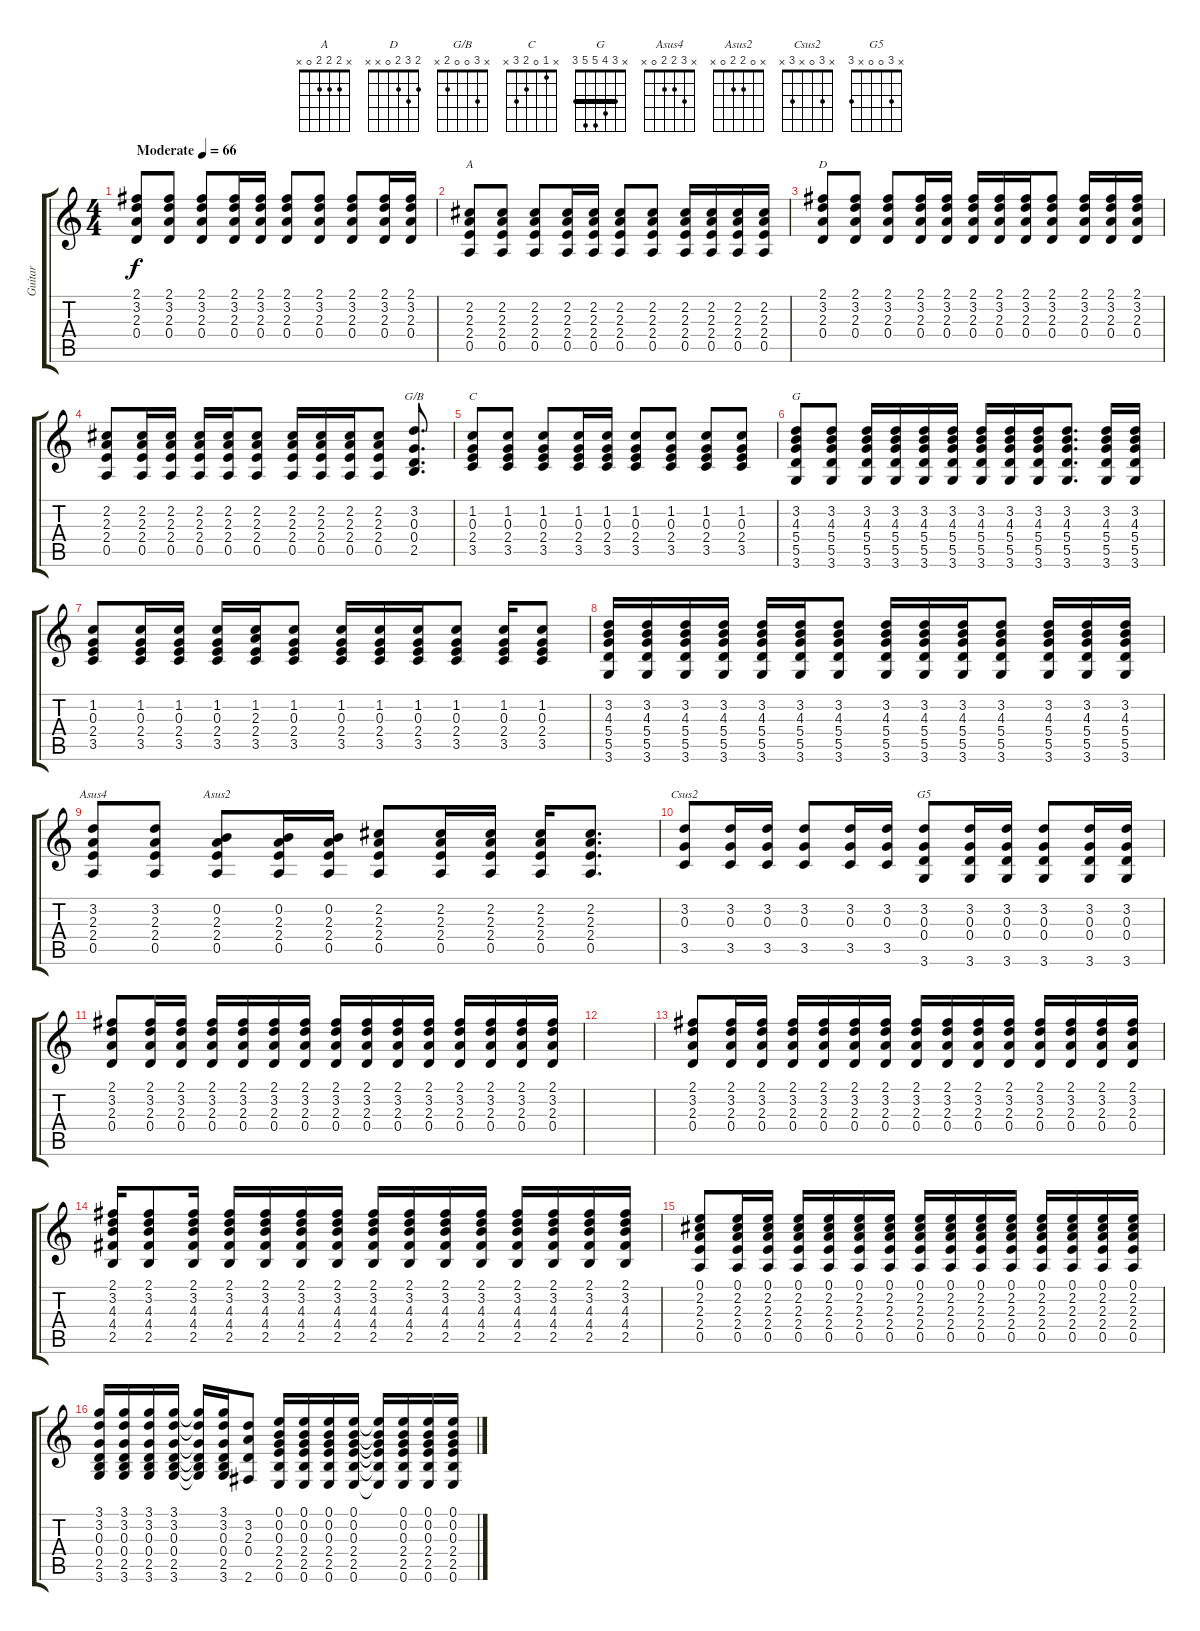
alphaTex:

\track ("Guitar" "Guitar") {instrument electricguitarclean}
\staff {score tabs}
\tuning (E4 B3 G3 D3 A2 E2) {hide}
\chord ("A" x 2 2 2 0 x)
\chord ("D" 2 3 2 0 x x)
\chord ("G/B" x 3 0 0 2 x)
\chord ("C" x 1 0 2 3 x)
\chord ("G" x 3 4 5 5 3) {barre 3}
\chord ("Asus4" x 3 2 2 0 x)
\chord ("Asus2" x 0 2 2 0 x)
\chord ("Csus2" x 3 0 x 3 x)
\chord ("G5" x 3 0 0 x 3)
\ts (4 4)
\tempo (66 "Moderate")
\clef g2
\ks c
(2.1 3.2 2.3 0.4).8{dy f instrument electricguitarclean} (2.1 3.2 2.3 0.4).8 (2.1 3.2 2.3 0.4).8 (2.1 3.2 2.3 0.4).16 (2.1 3.2 2.3 0.4).16 (2.1 3.2 2.3 0.4).8 (2.1 3.2 2.3 0.4).8 (2.1 3.2 2.3 0.4).8 (2.1 3.2 2.3 0.4).16 (2.1 3.2 2.3 0.4).16 |
(2.2 2.3 2.4 0.5).8{ch "A"} (2.2 2.3 2.4 0.5).8 (2.2 2.3 2.4 0.5).8 (2.2 2.3 2.4 0.5).16 (2.2 2.3 2.4 0.5).16 (2.2 2.3 2.4 0.5).8 (2.2 2.3 2.4 0.5).8 (2.2 2.3 2.4 0.5).16 (2.2 2.3 2.4 0.5).16 (2.2 2.3 2.4 0.5).16 (2.2 2.3 2.4 0.5).16 |
(2.1 3.2 2.3 0.4).8{ch "D"} (2.1 3.2 2.3 0.4).8 (2.1 3.2 2.3 0.4).8 (2.1 3.2 2.3 0.4).16 (2.1 3.2 2.3 0.4).16 (2.1 3.2 2.3 0.4).16 (2.1 3.2 2.3 0.4).16 (2.1 3.2 2.3 0.4).16 (2.1 3.2 2.3 0.4).8 (2.1 3.2 2.3 0.4).16 (2.1 3.2 2.3 0.4).16 (2.1 3.2 2.3 0.4).16 |
(2.2 2.3 2.4 0.5).8 (2.2 2.3 2.4 0.5).16 (2.2 2.3 2.4 0.5).16 (2.2 2.3 2.4 0.5).16 (2.2 2.3 2.4 0.5).16 (2.2 2.3 2.4 0.5).8 (2.2 2.3 2.4 0.5).16 (2.2 2.3 2.4 0.5).16 (2.2 2.3 2.4 0.5).16 (2.2 2.3 2.4 0.5).8 (3.2 0.3 0.4 2.5).8{d ch "G/B"} |
(1.2 0.3 2.4 3.5).8{ch "C"} (1.2 0.3 2.4 3.5).8 (1.2 0.3 2.4 3.5).8 (1.2 0.3 2.4 3.5).16 (1.2 0.3 2.4 3.5).16 (1.2 0.3 2.4 3.5).8 (1.2 0.3 2.4 3.5).8 (1.2 0.3 2.4 3.5).8 (1.2 0.3 2.4 3.5).8 |
(3.2 4.3 5.4 5.5 3.6).8{ch "G"} (3.2 4.3 5.4 5.5 3.6).8 (3.2 4.3 5.4 5.5 3.6).16 (3.2 4.3 5.4 5.5 3.6).16 (3.2 4.3 5.4 5.5 3.6).16 (3.2 4.3 5.4 5.5 3.6).16 (3.2 4.3 5.4 5.5 3.6).16 (3.2 4.3 5.4 5.5 3.6).16 (3.2 4.3 5.4 5.5 3.6).16 (3.2 4.3 5.4 5.5 3.6).8{d} (3.2 4.3 5.4 5.5 3.6).16 (3.2 4.3 5.4 5.5 3.6).16 |
(1.2 0.3 2.4 3.5).8 (1.2 0.3 2.4 3.5).16 (1.2 0.3 2.4 3.5).16 (1.2 0.3 2.4 3.5).16 (1.2 2.3 2.4 3.5).16 (1.2 0.3 2.4 3.5).8 (1.2 0.3 2.4 3.5).16 (1.2 0.3 2.4 3.5).16 (1.2 0.3 2.4 3.5).16 (1.2 0.3 2.4 3.5).8 (1.2 0.3 2.4 3.5).16 (1.2 0.3 2.4 3.5).8 |
(3.2 4.3 5.4 5.5 3.6).16 (3.2 4.3 5.4 5.5 3.6).16 (3.2 4.3 5.4 5.5 3.6).16 (3.2 4.3 5.4 5.5 3.6).16 (3.2 4.3 5.4 5.5 3.6).16 (3.2 4.3 5.4 5.5 3.6).16 (3.2 4.3 5.4 5.5 3.6).8 (3.2 4.3 5.4 5.5 3.6).16 (3.2 4.3 5.4 5.5 3.6).16 (3.2 4.3 5.4 5.5 3.6).16 (3.2 4.3 5.4 5.5 3.6).8 (3.2 4.3 5.4 5.5 3.6).16 (3.2 4.3 5.4 5.5 3.6).16 (3.2 4.3 5.4 5.5 3.6).16 |
(3.2 2.3 2.4 0.5).8{ch "Asus4"} (3.2 2.3 2.4 0.5).8 (0.2 2.3 2.4 0.5).8{ch "Asus2"} (0.2 2.3 2.4 0.5).16 (0.2 2.3 2.4 0.5).16 (2.2 2.3 2.4 0.5).8 (2.2 2.3 2.4 0.5).16 (2.2 2.3 2.4 0.5).16 (2.2 2.3 2.4 0.5).16 (2.2 2.3 2.4 0.5).8{d} |
(3.2 0.3 3.5).8{ch "Csus2"} (3.2 0.3 3.5).16 (3.2 0.3 3.5).16 (3.2 0.3 3.5).8 (3.2 0.3 3.5).16 (3.2 0.3 3.5).16 (3.2 0.3 0.4 3.6).8{ch "G5"} (3.2 0.3 0.4 3.6).16 (3.2 0.3 0.4 3.6).16 (3.2 0.3 0.4 3.6).8 (3.2 0.3 0.4 3.6).16 (3.2 0.3 0.4 3.6).16 |
(2.1 3.2 2.3 0.4).8 (2.1 3.2 2.3 0.4).16 (2.1 3.2 2.3 0.4).16 (2.1 3.2 2.3 0.4).16 (2.1 3.2 2.3 0.4).16 (2.1 3.2 2.3 0.4).16 (2.1 3.2 2.3 0.4).16 (2.1 3.2 2.3 0.4).16 (2.1 3.2 2.3 0.4).16 (2.1 3.2 2.3 0.4).16 (2.1 3.2 2.3 0.4).16 (2.1 3.2 2.3 0.4).16 (2.1 3.2 2.3 0.4).16 (2.1 3.2 2.3 0.4).16 (2.1 3.2 2.3 0.4).16 |
|
(2.1 3.2 2.3 0.4).8 (2.1 3.2 2.3 0.4).16 (2.1 3.2 2.3 0.4).16 (2.1 3.2 2.3 0.4).16 (2.1 3.2 2.3 0.4).16 (2.1 3.2 2.3 0.4).16 (2.1 3.2 2.3 0.4).16 (2.1 3.2 2.3 0.4).16 (2.1 3.2 2.3 0.4).16 (2.1 3.2 2.3 0.4).16 (2.1 3.2 2.3 0.4).16 (2.1 3.2 2.3 0.4).16 (2.1 3.2 2.3 0.4).16 (2.1 3.2 2.3 0.4).16 (2.1 3.2 2.3 0.4).16 |
(2.1 3.2 4.3 4.4 2.5).16 (2.1 3.2 4.3 4.4 2.5).8 (2.1 3.2 4.3 4.4 2.5).16 (2.1 3.2 4.3 4.4 2.5).16 (2.1 3.2 4.3 4.4 2.5).16 (2.1 3.2 4.3 4.4 2.5).16 (2.1 3.2 4.3 4.4 2.5).16 (2.1 3.2 4.3 4.4 2.5).16 (2.1 3.2 4.3 4.4 2.5).16 (2.1 3.2 4.3 4.4 2.5).16 (2.1 3.2 4.3 4.4 2.5).16 (2.1 3.2 4.3 4.4 2.5).16 (2.1 3.2 4.3 4.4 2.5).16 (2.1 3.2 4.3 4.4 2.5).16 (2.1 3.2 4.3 4.4 2.5).16 |
(0.1 2.2 2.3 2.4 0.5).8 (0.1 2.2 2.3 2.4 0.5).16 (0.1 2.2 2.3 2.4 0.5).16 (0.1 2.2 2.3 2.4 0.5).16 (0.1 2.2 2.3 2.4 0.5).16 (0.1 2.2 2.3 2.4 0.5).16 (0.1 2.2 2.3 2.4 0.5).16 (0.1 2.2 2.3 2.4 0.5).16 (0.1 2.2 2.3 2.4 0.5).16 (0.1 2.2 2.3 2.4 0.5).16 (0.1 2.2 2.3 2.4 0.5).16 (0.1 2.2 2.3 2.4 0.5).16 (0.1 2.2 2.3 2.4 0.5).16 (0.1 2.2 2.3 2.4 0.5).16 (0.1 2.2 2.3 2.4 0.5).16 |
(3.1 3.2 0.3 0.4 2.5 3.6).16 (3.1 3.2 0.3 0.4 2.5 3.6).16 (3.1 3.2 0.3 0.4 2.5 3.6).16 (3.1 3.2 0.3 0.4 2.5 3.6).16 (3.1{t} 3.2{t} 0.3{t} 0.4{t} 2.5{t} 3.6{t}).16 (3.1 3.2 0.3 0.4 2.5 3.6).16 (3.2 2.3 0.4 2.6).8 (0.1 0.2 0.3 2.4 2.5 0.6).16 (0.1 0.2 0.3 2.4 2.5 0.6).16 (0.1 0.2 0.3 2.4 2.5 0.6).16 (0.1 0.2 0.3 2.4 2.5 0.6).16 (0.1{t} 0.2{t} 0.3{t} 2.4{t} 2.5{t} 0.6{t}).16 (0.1 0.2 0.3 2.4 2.5 0.6).16 (0.1 0.2 0.3 2.4 2.5 0.6).16 (0.1 0.2 0.3 2.4 2.5 0.6).16
